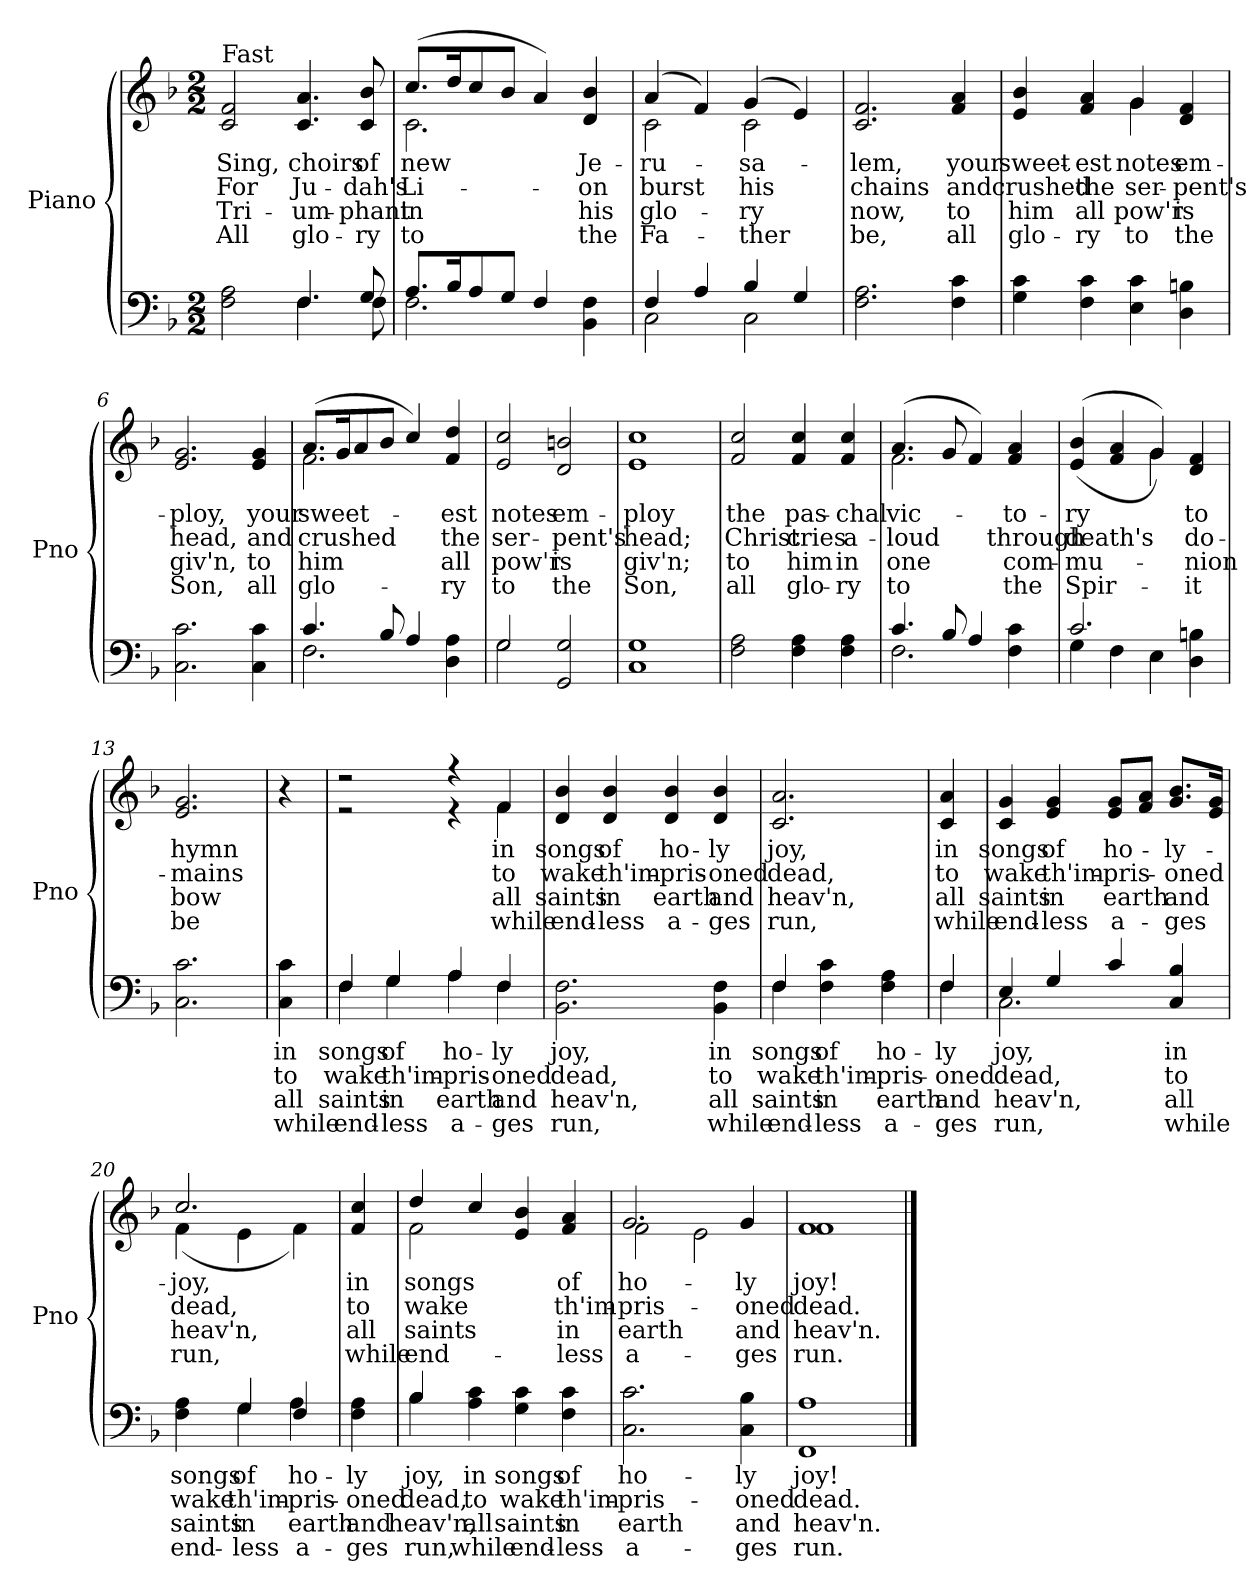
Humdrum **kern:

**kern	**text	**text	**text	**text	**kern	**text	**text	**text	**text
*part1	*part1	*part1	*part1	*part1	*part1	*part1	*part1	*part1	*part1
*staff2	*staff2	*staff2	*staff2	*staff2	*staff1	*staff1	*staff1	*staff1	*staff1
*I"Piano	*	*	*	*	*	*	*	*	*
*I'Pno	*	*	*	*	*	*	*	*	*
*clefF4	*	*	*	*	*clefG2	*	*	*	*
*k[b-]	*	*	*	*	*k[b-]	*	*	*	*
*F:	*	*	*	*	*F:	*	*	*	*
*M2/2	*	*	*	*	*M2/2	*	*	*	*
=1	=1	=1	=1	=1	=1	=1	=1	=1	=1
*^	*	*	*	*	*	*	*	*	*
!	!	!	!	!	!	!LO:TX:a:t=Fast	!	!	!	!
2F\ 2A\	2ryy	.	.	.	.	2c/ 2f/	Sing,	For	Tri-	All
4.F/	4.F\	.	.	.	.	4.c/ 4.a/	choirs	Ju-	-um-	glo-
8G/	8F\	.	.	.	.	8c/ 8b-/	of	-dah's	-phant	-ry
=2	=2	=2	=2	=2	=2	=2	=2	=2	=2	=2
*	*	*	*	*	*	*^	*	*	*	*
8.A/L	2.F\	.	.	.	.	(8.cc/L	2.c\	new	Li-	in	to
16B-/K	.	.	.	.	.	16dd/K	.	.	.	.	.
8A/	.	.	.	.	.	8cc/	.	.	.	.	.
8G/J	.	.	.	.	.	8b-/J	.	.	.	.	.
4F/	.	.	.	.	.	4a/)	.	.	.	.	.
4BB-\ 4F\	4ryy	.	.	.	.	4d/ 4b-/	4ryy	Je-	-on	his	the
=3	=3	=3	=3	=3	=3	=3	=3	=3	=3	=3	=3
4F/	2C\	.	.	.	.	(4a/	2c\	-ru-	burst	glo-	Fa-
4A/	.	.	.	.	.	4f/)	.	.	.	.	.
4B-/	2C\	.	.	.	.	(4g/	2c\	-sa-	his	-ry	-ther
4G/	.	.	.	.	.	4e/)	.	.	.	.	.
*v	*v	*	*	*	*	*	*	*	*	*	*
*	*	*	*	*	*v	*v	*	*	*	*
=4	=4	=4	=4	=4	=4	=4	=4	=4	=4
2.F\ 2.A\	.	.	.	.	2.c/ 2.f/	-lem,	chains	now,	be,
4F\ 4c\	.	.	.	.	4f/ 4a/	your	and	to	all
!!LO:LB:g=z
=5	=5	=5	=5	=5	=5	=5	=5	=5	=5
*	*	*	*	*	*^	*	*	*	*
4G\ 4c\	.	.	.	.	4e/ 4b-/	2ryy	sweet-	crushed	him	glo-
4F\ 4c\	.	.	.	.	4f/ 4a/	.	-est	the	all	-ry
4E\ 4c\	.	.	.	.	4g/	4g\	notes	ser-	pow'r	to
4D\ 4Bn\	.	.	.	.	4d/ 4f/	4ryy	em-	-pent's	is	the
*	*	*	*	*	*v	*v	*	*	*	*
=6	=6	=6	=6	=6	=6	=6	=6	=6	=6
2.C\ 2.c\	.	.	.	.	2.e/ 2.g/	-ploy,	head,	giv'n,	Son,
4C\ 4c\	.	.	.	.	4e/ 4g/	your	and	to	all
=7	=7	=7	=7	=7	=7	=7	=7	=7	=7
*^	*	*	*	*	*^	*	*	*	*
4.c/	2.F\	.	.	.	.	(8.a/L	2.f\	sweet-	crushed	him	glo-
.	.	.	.	.	.	16g/K	.	.	.	.	.
.	.	.	.	.	.	8a/	.	.	.	.	.
8B-/	.	.	.	.	.	8b-/J	.	.	.	.	.
4A/	.	.	.	.	.	4cc/)	.	.	.	.	.
4D\ 4A\	4ryy	.	.	.	.	4f/ 4dd/	4ryy	-est	the	all	-ry
*	*	*	*	*	*	*v	*v	*	*	*	*
=8	=8	=8	=8	=8	=8	=8	=8	=8	=8	=8
2G/	2G\	.	.	.	.	2e/ 2cc/	notes	ser-	pow'r	to
2GG/ 2G/	2ryy	.	.	.	.	2d/ 2bn/	em-	-pent's	is	the
*v	*v	*	*	*	*	*	*	*	*	*
=9	=9	=9	=9	=9	=9	=9	=9	=9	=9
1C 1G	.	.	.	.	1e 1cc	-ploy	head;	giv'n;	Son,
!!LO:LB:g=z
=10	=10	=10	=10	=10	=10	=10	=10	=10	=10
2F\ 2A\	.	.	.	.	2f/ 2cc/	the	Christ	to	all
4F\ 4A\	.	.	.	.	4f/ 4cc/	pas-	cries	him	glo-
4F\ 4A\	.	.	.	.	4f/ 4cc/	-chal	a-	in	-ry
=11	=11	=11	=11	=11	=11	=11	=11	=11	=11
*^	*	*	*	*	*^	*	*	*	*
4.c/	2.F\	.	.	.	.	(4.a/	2.f\	vic-	-loud	one	to
8B-/	.	.	.	.	.	8g/	.	.	.	.	.
4A/	.	.	.	.	.	4f/)	.	.	.	.	.
4F\ 4c\	4ryy	.	.	.	.	4f/ 4a/	4ryy	-to-	through	com-	the
=12	=12	=12	=12	=12	=12	=12	=12	=12	=12	=12	=12
2.c/	4G\	.	.	.	.	((4e/ 4b-/	2ryy	-ry	death's	-mu-	Spir-
.	4F\	.	.	.	.	4f/ 4a/	.	.	.	.	.
.	4E\	.	.	.	.	4g/))	4g\	.	.	.	.
4D\ 4Bn\	4ryy	.	.	.	.	4d/ 4f/	4ryy	to	do-	-nion	-it
*v	*v	*	*	*	*	*	*	*	*	*	*
*	*	*	*	*	*v	*v	*	*	*	*
=13	=13	=13	=13	=13	=13	=13	=13	=13	=13
2.C\ 2.c\	.	.	.	.	2.e/ 2.g/	hymn	-mains	bow	be
!!LO:PB:g=z
=14	=14	=14	=14	=14	=14	=14	=14	=14	=14
4C\ 4c\	in	to	all	while	4r	.	.	.	.
=15	=15	=15	=15	=15	=15	=15	=15	=15	=15
*^	*	*	*	*	*^	*	*	*	*
4F/	4F\	songs	wake	saints	end-	2r	2r	.	.	.	.
4G/	4G\	of	th'im-	in	-less	.	.	.	.	.	.
4A/	4A\	ho-	-pris-	earth	a-	4r	4r	.	.	.	.
4F/	4F\	-ly	-oned	and	-ges	4f/	4f\	in	to	all	while
*v	*v	*	*	*	*	*	*	*	*	*	*
*	*	*	*	*	*v	*v	*	*	*	*
=16	=16	=16	=16	=16	=16	=16	=16	=16	=16
2.BB-\ 2.F\	joy,	dead,	heav'n,	run,	4d/ 4b-/	songs	wake	saints	end-
.	.	.	.	.	4d/ 4b-/	of	th'im-	in	-less
.	.	.	.	.	4d/ 4b-/	ho-	-pris-	earth	a-
4BB-\ 4F\	in	to	all	while	4d/ 4b-/	-ly	-oned	and	-ges
=17	=17	=17	=17	=17	=17	=17	=17	=17	=17
*^	*	*	*	*	*	*	*	*	*
4F/	4F\	songs	wake	saints	end-	2.c/ 2.a/	joy,	dead,	heav'n,	run,
4F\ 4c\	4ryy	of	th'im-	in	-less	.	.	.	.	.
4F\ 4A\	4ryy	ho-	-pris-	earth	a-	.	.	.	.	.
!!LO:LB:g=z
=18	=18	=18	=18	=18	=18	=18	=18	=18	=18	=18
4F/	4F\	-ly	-oned	and	-ges	4c/ 4a/	in	to	all	while
=19	=19	=19	=19	=19	=19	=19	=19	=19	=19	=19
4E/	2.C\	joy,	dead,	heav'n,	run,	4c/ 4g/	songs	wake	saints	end-
4G/	.	.	.	.	.	4e/ 4g/	of	th'im-	in	-less
4c/	.	.	.	.	.	8e/ 8g/L	ho-	-pris-	earth	a-
.	.	.	.	.	.	8f/ 8a/J	.	.	.	.
4C/ 4B-/	4ryy	in	to	all	while	8.g/ 8.b-/L	-ly-	-oned	and	-ges
.	.	.	.	.	.	16e/ 16g/Jk	.	.	.	.
=20	=20	=20	=20	=20	=20	=20	=20	=20	=20	=20
*	*	*	*	*	*	*^	*	*	*	*
4F\ 4A\	4ryy	songs	wake	saints	end-	2.cc/	(4f\	-joy,	dead,	heav'n,	run,
4G/	4G\	of	th'im-	in	-less	.	4e\	.	.	.	.
4F/	4A\	ho-	-pris-	earth	a-	.	4f\)	.	.	.	.
!!LO:LB:g=z	!!
=21	=21	=21	=21	=21	=21	=21	=21	=21	=21	=21	=21
4F\ 4A\	4ryy	-ly	-oned	and	-ges	4f/ 4cc/	4ryy	in	to	all	while
=22	=22	=22	=22	=22	=22	=22	=22	=22	=22	=22	=22
4B-/	4B-\	joy,	dead,	heav'n,	run,	4dd/	2f\	songs	wake	saints	end-
4A\ 4c\	4ryy	in	to	all	while	4cc/	.	.	.	.	.
4G\ 4c\	2ryy	songs	wake	saints	end-	4e/ 4b-/	2ryy	.	.	.	.
4F\ 4c\	.	of	th'im-	in	-less	4f/ 4a/	.	of	th'im-	in	-less
*v	*v	*	*	*	*	*	*	*	*	*	*
=23	=23	=23	=23	=23	=23	=23	=23	=23	=23	=23
2.C\ 2.c\	ho-	-pris-	earth	a-	2.g/	2f\	ho-	-pris-	earth	a-
.	.	.	.	.	.	2e\	.	.	.	.
4C\ 4B-\	-ly	-oned	and	-ges	4g/	.	-ly	-oned	and	-ges
=24	=24	=24	=24	=24	=24	=24	=24	=24	=24	=24
1FF 1A	joy!	dead.	heav'n.	run.	1f	1f	joy!	dead.	heav'n.	run.
*	*	*	*	*	*v	*v	*	*	*	*
==	==	==	==	==	==	==	==	==	==
*-	*-	*-	*-	*-	*-	*-	*-	*-	*-
